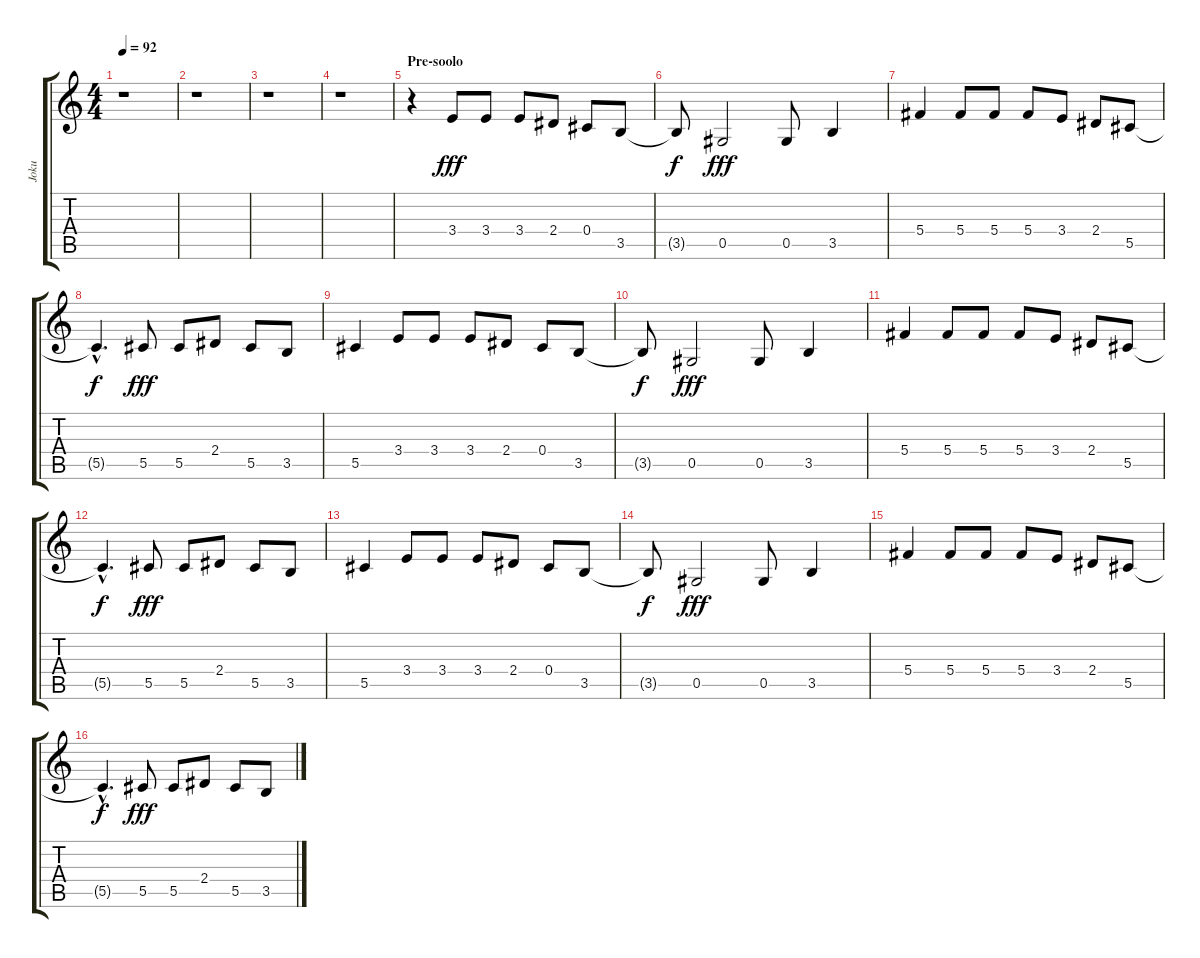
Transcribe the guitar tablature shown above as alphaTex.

\track ("Joku" "Joku") {instrument distortionguitar}
\staff {score tabs}
\tuning (Eb4 Bb3 Gb3 Db3 Ab2 Db2) {hide}
\ts (4 4)
\tempo 92
\clef g2
\ks c
r.1{dy fff} |
r.1 |
r.1 |
r.1 |
\section ("" "Pre-soolo")
r.4 3.4.8 3.4.8 3.4.8 2.4.8 0.4.8 3.5.8 |
3.5{t}.8{dy f} 0.5.2{dy fff} 0.5.8 3.5.4 |
5.4.4 5.4.8 5.4.8 5.4.8 3.4.8 2.4.8 5.5.8 |
5.5{hac t}.4{d dy f} 5.5.8{dy fff} 5.5.8 2.4.8 5.5.8 3.5.8 |
5.5.4 3.4.8 3.4.8 3.4.8 2.4.8 0.4.8 3.5.8 |
3.5{t}.8{dy f} 0.5.2{dy fff} 0.5.8 3.5.4 |
5.4.4 5.4.8 5.4.8 5.4.8 3.4.8 2.4.8 5.5.8 |
5.5{hac t}.4{d dy f} 5.5.8{dy fff} 5.5.8 2.4.8 5.5.8 3.5.8 |
5.5.4 3.4.8 3.4.8 3.4.8 2.4.8 0.4.8 3.5.8 |
3.5{t}.8{dy f} 0.5.2{dy fff} 0.5.8 3.5.4 |
5.4.4 5.4.8 5.4.8 5.4.8 3.4.8 2.4.8 5.5.8 |
5.5{hac t}.4{d dy f} 5.5.8{dy fff} 5.5.8 2.4.8 5.5.8 3.5.8
